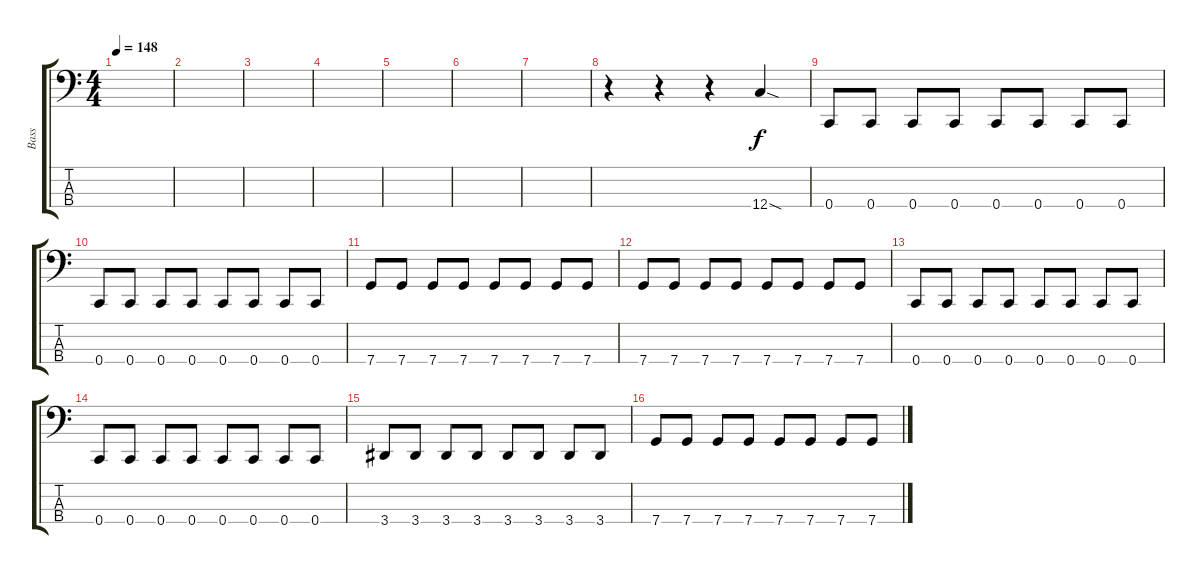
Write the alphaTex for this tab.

\track ("Bass" "Bass") {instrument electricbasspick}
\staff {score tabs}
\tuning (F2 C2 G1 C1) {hide}
\ts (4 4)
\tempo 148
\clef f4
\ks c
|
|
|
|
|
|
|
r.4 r.4 r.4 12.4{sod}.4 |
0.4.8 0.4.8 0.4.8 0.4.8 0.4.8 0.4.8 0.4.8 0.4.8 |
0.4.8 0.4.8 0.4.8 0.4.8 0.4.8 0.4.8 0.4.8 0.4.8 |
7.4.8 7.4.8 7.4.8 7.4.8 7.4.8 7.4.8 7.4.8 7.4.8 |
7.4.8 7.4.8 7.4.8 7.4.8 7.4.8 7.4.8 7.4.8 7.4.8 |
0.4.8 0.4.8 0.4.8 0.4.8 0.4.8 0.4.8 0.4.8 0.4.8 |
0.4.8 0.4.8 0.4.8 0.4.8 0.4.8 0.4.8 0.4.8 0.4.8 |
3.4.8 3.4.8 3.4.8 3.4.8 3.4.8 3.4.8 3.4.8 3.4.8 |
7.4.8 7.4.8 7.4.8 7.4.8 7.4.8 7.4.8 7.4.8 7.4.8
